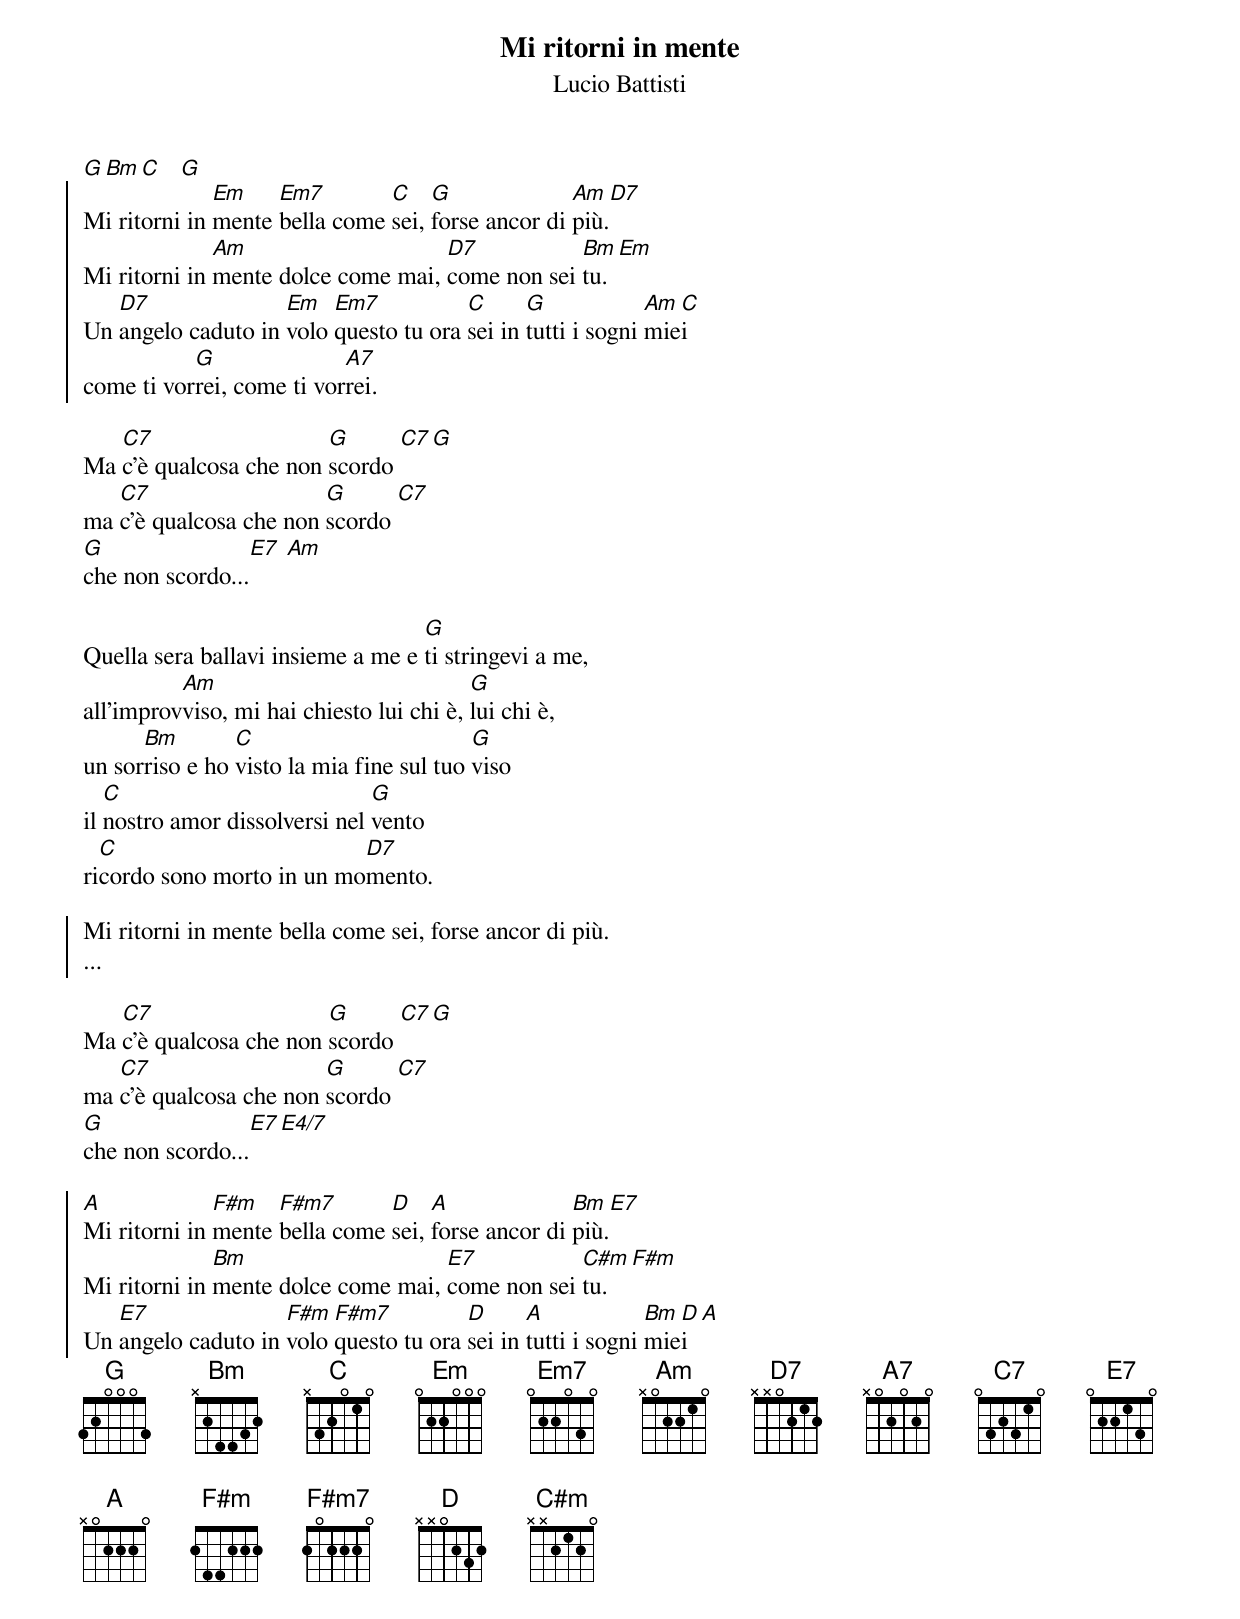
{title: Mi ritorni in mente}
{subtitle: Lucio Battisti}

[G][Bm][C]   [G]
{soc}
Mi ritorni in [Em]mente [Em7]bella come [C]sei, [G]forse ancor di [Am]più.[D7]
Mi ritorni in [Am]mente dolce come mai, [D7]come non sei [Bm]tu.[Em]
Un [D7]angelo caduto in [Em]volo [Em7]questo tu ora [C]sei in [G]tutti i sogni [Am]mie[C]i
come ti vor[G]rei, come ti vor[A7]rei.
{eoc}

Ma [C7]c'è qualcosa che non [G]scordo [C7][G]
ma [C7]c'è qualcosa che non [G]scordo [C7]
[G]che non scordo...[E7] [Am]

Quella sera ballavi insieme a me e [G]ti stringevi a me,
all'improv[Am]viso, mi hai chiesto lui chi è, [G]lui chi è,
un sor[Bm]riso e ho [C]visto la mia fine sul tuo [G]viso
il [C]nostro amor dissolversi nel [G]vento
ri[C]cordo sono morto in un mo[D7]mento.

{soc}
Mi ritorni in mente bella come sei, forse ancor di più.
...
{eoc}

Ma [C7]c'è qualcosa che non [G]scordo [C7][G]
ma [C7]c'è qualcosa che non [G]scordo [C7]
[G]che non scordo...[E7][E4/7]

{soc}
[A]Mi ritorni in [F#m]mente [F#m7]bella come [D]sei, [A]forse ancor di [Bm]più.[E7]
Mi ritorni in [Bm]mente dolce come mai, [E7]come non sei [C#m]tu.[F#m]
Un [E7]angelo caduto in [F#m]volo [F#m7]questo tu ora [D]sei in [A]tutti i sogni [Bm]mie[D]i[A]
{eoc}
